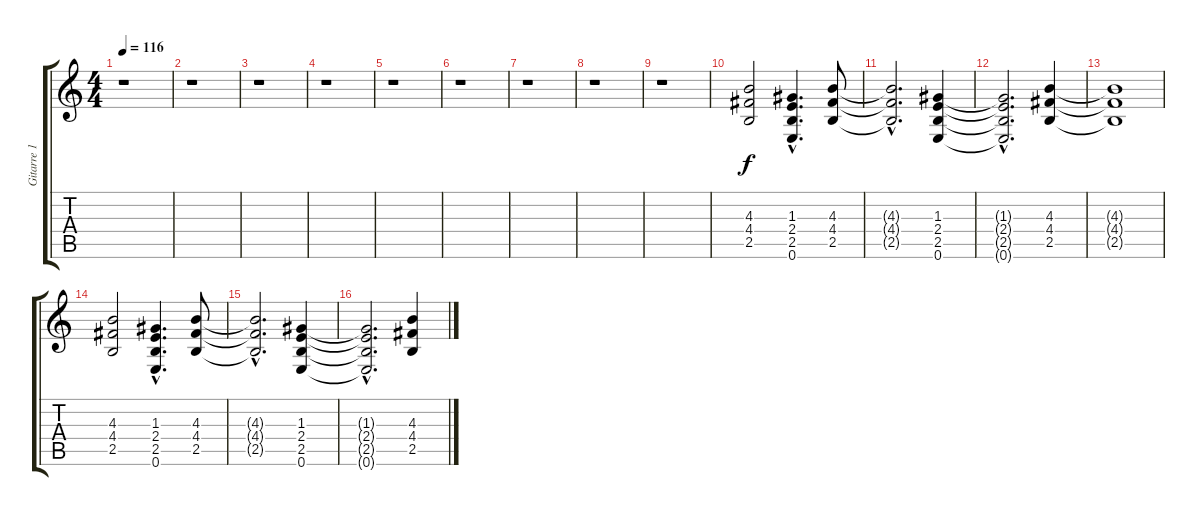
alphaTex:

\track ("Gitarre 1" "Gitarre 1") {instrument distortionguitar}
\staff {score tabs}
\tuning (E4 B3 G3 D3 A2 E2) {hide}
\ts (4 4)
\tempo 116
\clef g2
\ks c
r.1{dy f instrument distortionguitar} |
r.1 |
r.1 |
r.1 |
r.1 |
r.1 |
r.1 |
r.1 |
r.1 |
(4.3 4.4 2.5).2 (1.3{hac} 2.4{hac} 2.5{hac} 0.6{hac}).4{d} (4.3 4.4 2.5).8 |
(4.3{hac t} 4.4{hac t} 2.5{hac t}).2{d} (1.3 2.4 2.5 0.6).4 |
(1.3{hac t} 2.4{hac t} 2.5{hac t} 0.6{hac t}).2{d} (4.3 4.4 2.5).4 |
(4.3{t} 4.4{t} 2.5{t}).1 |
(4.3 4.4 2.5).2 (1.3{hac} 2.4{hac} 2.5{hac} 0.6{hac}).4{d} (4.3 4.4 2.5).8 |
(4.3{hac t} 4.4{hac t} 2.5{hac t}).2{d} (1.3 2.4 2.5 0.6).4 |
(1.3{hac t} 2.4{hac t} 2.5{hac t} 0.6{hac t}).2{d} (4.3 4.4 2.5).4
